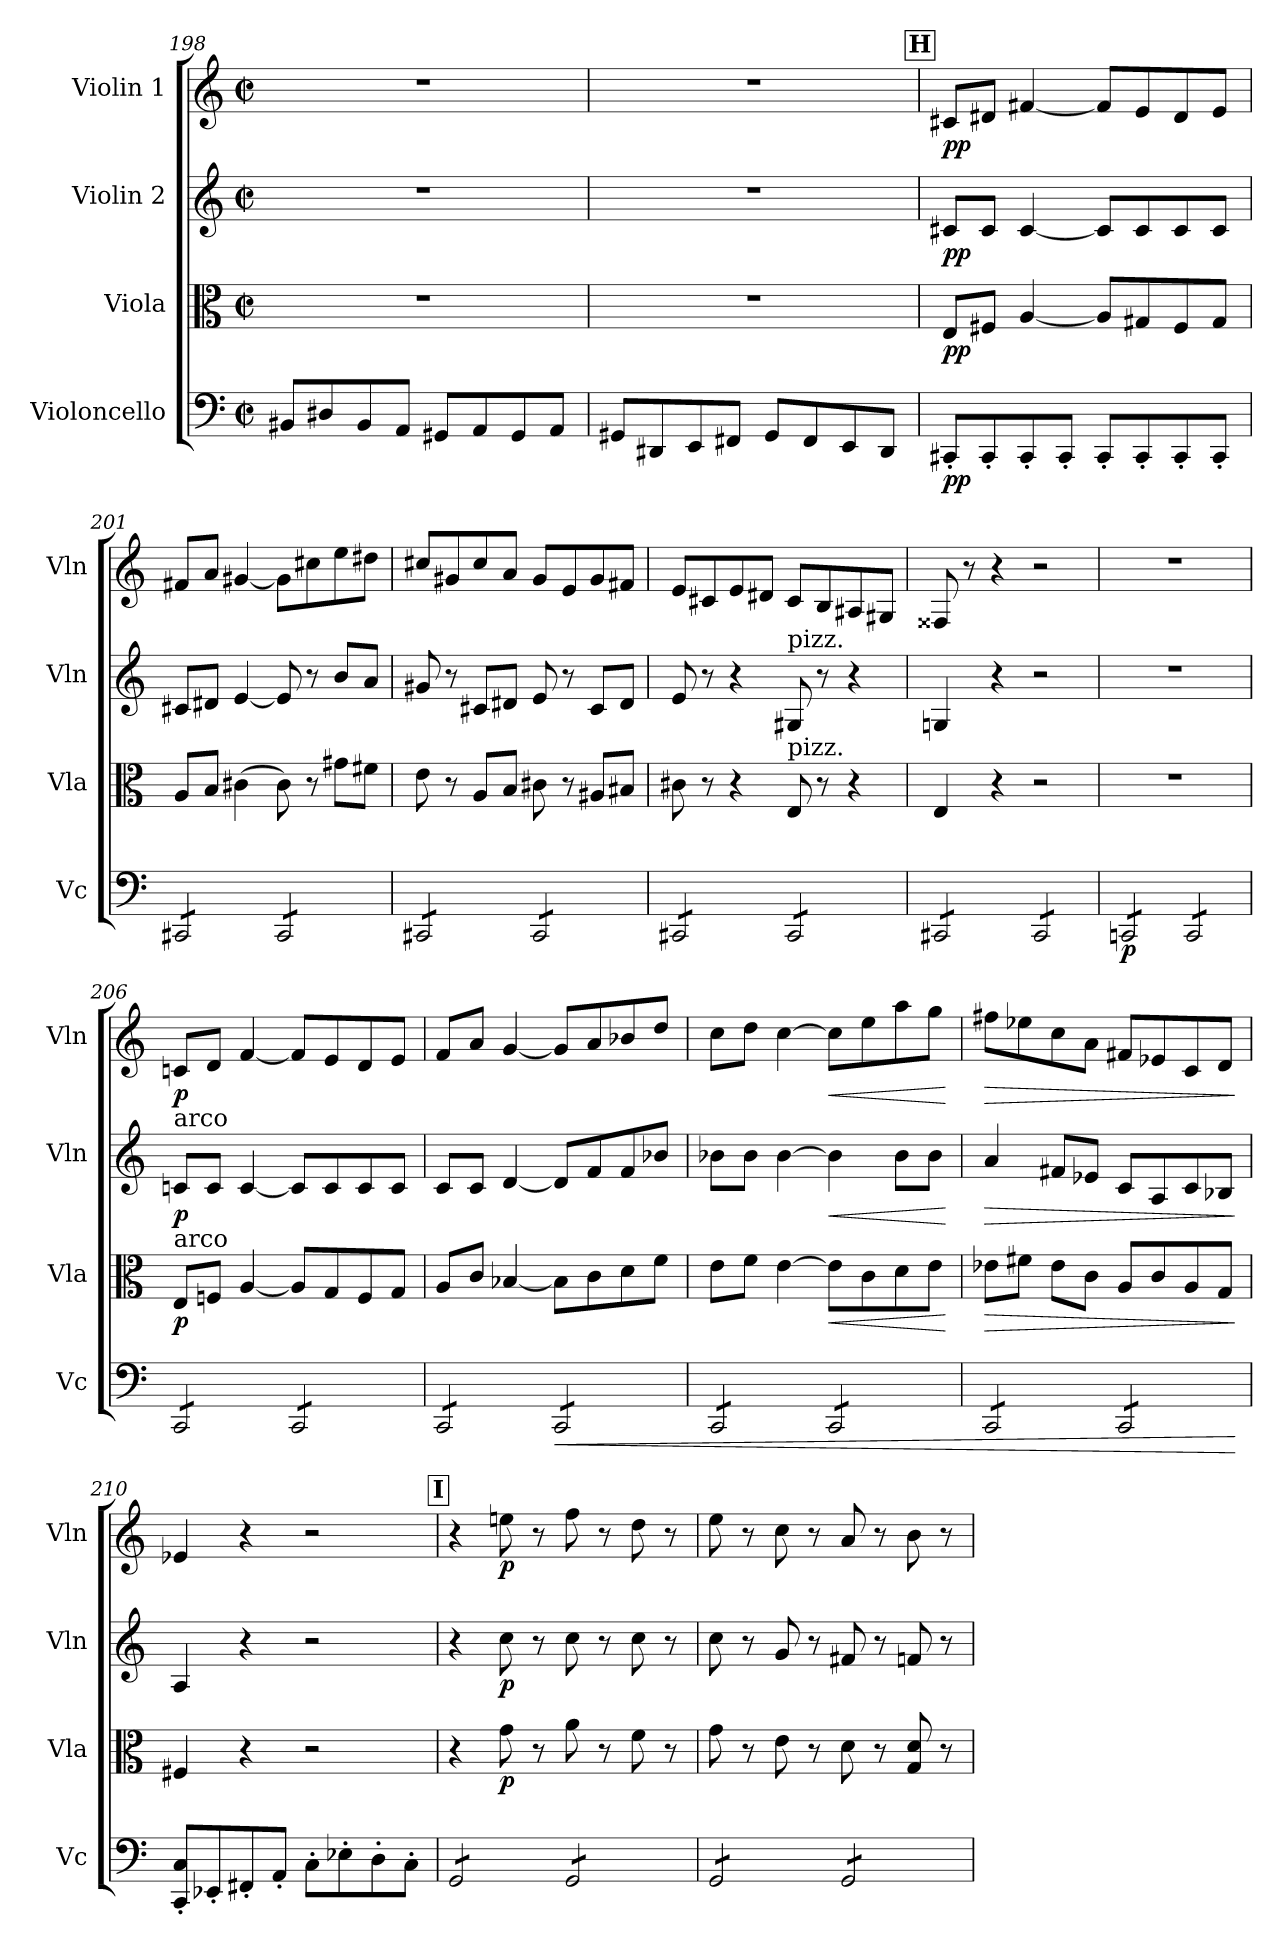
**kern	**dynam	**kern	**dynam	**kern	**dynam	**kern	**dynam
*part4	*part4	*part3	*part3	*part2	*part2	*part1	*part1
*staff4	*staff4	*staff3	*staff3	*staff2	*staff2	*staff1	*staff1
*I"Violoncello	*	*I"Viola	*	*I"Violin 2	*	*I"Violin 1	*
*I'Vc	*	*I'Vla	*	*I'Vln	*	*I'Vln	*
*clefF4	*	*clefC3	*	*clefG2	*	*clefG2	*
*k[]	*	*k[]	*	*k[]	*	*k[]	*
*M2/2	*	*M2/2	*	*M2/2	*	*M2/2	*
*met(c|)	*	*met(c|)	*	*met(c|)	*	*met(c|)	*
=198	=198	=198	=198	=198	=198	=198	=198
8BB#X/L	.	1r	.	1r	.	1r	.
8D#X/	.	.	.	.	.	.	.
8BB#/	.	.	.	.	.	.	.
8AA/J	.	.	.	.	.	.	.
8GG#X/L	.	.	.	.	.	.	.
8AA/	.	.	.	.	.	.	.
8GG#/	.	.	.	.	.	.	.
8AA/J	.	.	.	.	.	.	.
=199	=199	=199	=199	=199	=199	=199	=199
8GG#X/L	.	1r	.	1r	.	1r	.
8DD#X/	.	.	.	.	.	.	.
8EE/	.	.	.	.	.	.	.
8FF#X/J	.	.	.	.	.	.	.
8GG#/L	.	.	.	.	.	.	.
8FF#/	.	.	.	.	.	.	.
8EE/	.	.	.	.	.	.	.
8DD#/J	.	.	.	.	.	.	.
!!LO:LB:g=z
!!LO:REH:place=s1:a:B:cj:fs=14:t=H
=200	=200	=200	=200	=200	=200	=200	=200
!	!LO:DY:b	!	!LO:DY:b	!	!LO:DY:b	!	!LO:DY:b
8CC#X'/L	pp	8E/L	pp	8c#X/L	pp	8c#X/L	pp
8CC#'/	.	8F#X/J	.	8c#/J	.	8d#X/J	.
8CC#'/	.	[4A/	.	[4c#/	.	[4f#X/	.
8CC#'/J	.	.	.	.	.	.	.
8CC#'/L	.	8A/L]	.	8c#/L]	.	8f#/L]	.
8CC#'/	.	8G#X/	.	8c#/	.	8e/	.
8CC#'/	.	8F#/	.	8c#/	.	8d#/	.
8CC#'/J	.	8G#/J	.	8c#/J	.	8e/J	.
!!LO:PB:g=z
=201	=201	=201	=201	=201	=201	=201	=201
*tremolo	*	*	*	*	*	*	*
8CC#X/L	.	8A/L	.	8c#X/L	.	8f#X/L	.
8CC#X/	.	8B/J	.	8d#X/J	.	8a/J	.
8CC#X/	.	(4c#X\	.	[4e/	.	[4g#X/	.
8CC#X/J	.	.	.	.	.	.	.
8CC#/L	.	8c#\)	.	8e/]	.	8g#\L]	.
8CC#/	.	8r	.	8r	.	8cc#X\	.
8CC#/	.	8g#X\L	.	8b/L	.	8ee\	.
8CC#/J	.	8f#X\J	.	8a/J	.	8dd#X\J	.
=202	=202	=202	=202	=202	=202	=202	=202
8CC#X/L	.	8e\	.	8g#X/	.	8cc#X/L	.
8CC#X/	.	8r	.	8r	.	8g#X/	.
8CC#X/	.	8A/L	.	8c#X/L	.	8cc#/	.
8CC#X/J	.	8B/J	.	8d#X/J	.	8a/J	.
8CC#/L	.	8c#X\	.	8e/	.	8g#/L	.
8CC#/	.	8r	.	8r	.	8e/	.
8CC#/	.	8A#X/L	.	8c#/L	.	8g#/	.
8CC#/J	.	8B#X/J	.	8d#/J	.	8f#X/J	.
=203	=203	=203	=203	=203	=203	=203	=203
8CC#X/L	.	8c#X\	.	8e/	.	8e/L	.
8CC#X/	.	8r	.	8r	.	8c#X/	.
8CC#X/	.	4r	.	4r	.	8e/	.
8CC#X/J	.	.	.	.	.	8d#X/J	.
!	!	!	!	!LO:TX:a:t=pizz.	!	!	!
!	!	!LO:TX:a:t=pizz.	!	!	!	!	!
8CC#/L	.	8E/	.	8G#X/	.	8c#/L	.
8CC#/	.	8r	.	8r	.	8B/	.
8CC#/	.	4r	.	4r	.	8A#X/	.
8CC#/J	.	.	.	.	.	8G#X/J	.
=204	=204	=204	=204	=204	=204	=204	=204
8CC#X/L	.	4E/	.	4Gn/	.	8F##X/	.
8CC#X/	.	.	.	.	.	8r	.
8CC#X/	.	4r	.	4r	.	4r	.
8CC#X/J	.	.	.	.	.	.	.
8CC#/L	.	2r	.	2r	.	2r	.
8CC#/	.	.	.	.	.	.	.
8CC#/	.	.	.	.	.	.	.
8CC#/J	.	.	.	.	.	.	.
=205	=205	=205	=205	=205	=205	=205	=205
!	!LO:DY:b	!	!	!	!	!	!
8CCn/L	p	1r	.	1r	.	1r	.
8CCn/	.	.	.	.	.	.	.
8CCn/	.	.	.	.	.	.	.
8CCn/J	.	.	.	.	.	.	.
8CC/L	.	.	.	.	.	.	.
8CC/	.	.	.	.	.	.	.
8CC/	.	.	.	.	.	.	.
8CC/J	.	.	.	.	.	.	.
=206	=206	=206	=206	=206	=206	=206	=206
!	!	!	!	!LO:TX:a:t=arco	!	!	!
!	!	!LO:TX:a:t=arco	!	!	!	!	!
!	!	!	!LO:DY:b	!	!LO:DY:b	!	!LO:DY:b
8CC/L	.	8E/L	p	8cn/L	p	8cn/L	p
8CC/	.	8Fn/J	.	8c/J	.	8d/J	.
8CC/	.	[4A/	.	[4c/	.	[4f/	.
8CC/J	.	.	.	.	.	.	.
8CC/L	.	8A/L]	.	8c/L]	.	8f/L]	.
8CC/	.	8G/	.	8c/	.	8e/	.
8CC/	.	8F/	.	8c/	.	8d/	.
8CC/J	.	8G/J	.	8c/J	.	8e/J	.
!!LO:LB:g=z
=207	=207	=207	=207	=207	=207	=207	=207
8CC/L	.	8A/L	.	8c/L	.	8f/L	.
8CC/	.	8c/J	.	8c/J	.	8a/J	.
8CC/	.	[4B-X/	.	[4d/	.	[4g/	.
8CC/J	.	.	.	.	.	.	.
!	!LO:HP:b	!	!	!	!	!	!
8CC/L	<	8B-\L]	.	8d/L]	.	8g/L]	.
8CC/	.	8c\	.	8f/	.	8a/	.
8CC/	.	8d\	.	8f/	.	8b-X/	.
8CC/J	.	8f\J	.	8b-X/J	.	8dd/J	.
=208	=208	=208	=208	=208	=208	=208	=208
8CC/L	.	8e\L	.	8b-X\L	.	8cc\L	.
8CC/	.	8f\J	.	8b-\J	.	8dd\J	.
8CC/	.	[4e\	.	[4b-\	.	[4cc\	.
8CC/J	.	.	.	.	.	.	.
!	!	!	!LO:HP:b	!	!LO:HP:b	!	!LO:HP:b
8CC/L	.	8e\L]	<	4b-\]	<	8cc\L]	<
8CC/	.	8c\	.	.	.	8ee\	.
8CC/	.	8d\	.	8b-\L	.	8aa\	.
8CC/J	.	8e\J	.	8b-\J	.	8gg\J	.
.	.	.	[	.	[	.	[
=209	=209	=209	=209	=209	=209	=209	=209
!	!	!	!LO:HP:b	!	!LO:HP:b	!	!LO:HP:b
8CC/L	.	8e-X\L	>	4a/	>	8ff#X\L	>
8CC/	.	8f#X\J	.	.	.	8ee-X\	.
8CC/	.	8e-\L	.	8f#X/L	.	8cc\	.
8CC/J	.	8c\J	.	8e-X/J	.	8a\J	.
8CC/L	.	8A/L	.	8c/L	.	8f#X/L	.
8CC/	.	8c/	.	8A/	.	8e-X/	.
8CC/	.	8A/	.	8c/	.	8c/	.
8CC/J	.	8G/J	.	8B-X/J	.	8d/J	.
*Xtremolo	*	*	*	*	*	*	*
.	[	.	]	.	]	.	]
=210	=210	=210	=210	=210	=210	=210	=210
8CC/' 8C/'L	.	4F#X/	.	4A/	.	4e-X/	.
8EE-X'/	.	.	.	.	.	.	.
8FF#X'/	.	4r	.	4r	.	4r	.
8AA'/J	.	.	.	.	.	.	.
8C'\L	.	2r	.	2r	.	2r	.
8E-X'\	.	.	.	.	.	.	.
8D'\	.	.	.	.	.	.	.
8C'\J	.	.	.	.	.	.	.
!!LO:REH:place=s1:a:B:cj:fs=14:t=I
=211	=211	=211	=211	=211	=211	=211	=211
*tremolo	*	*	*	*	*	*	*
8GG/L	.	4r	.	4r	.	4r	.
8GG/	.	.	.	.	.	.	.
!	!	!	!LO:DY:b	!	!LO:DY:b	!	!LO:DY:b
8GG/	.	8g\	p	8cc\	p	8een\	p
8GG/J	.	8r	.	8r	.	8r	.
8GG/L	.	8a\	.	8cc\	.	8ff\	.
8GG/	.	8r	.	8r	.	8r	.
8GG/	.	8f\	.	8cc\	.	8dd\	.
8GG/J	.	8r	.	8r	.	8r	.
!!LO:LB:g=z
=212	=212	=212	=212	=212	=212	=212	=212
8GG/L	.	8g\	.	8cc\	.	8ee\	.
8GG/	.	8r	.	8r	.	8r	.
8GG/	.	8e\	.	8g/	.	8cc\	.
8GG/J	.	8r	.	8r	.	8r	.
8GG/L	.	8d\	.	8f#X/	.	8a/	.
8GG/	.	8r	.	8r	.	8r	.
8GG/	.	8G/ 8d/	.	8fn/	.	8b\	.
8GG/J	.	8r	.	8r	.	8r	.
*Xtremolo	*	*	*	*	*	*	*
=	=	=	=	=	=	=	=
*-	*-	*-	*-	*-	*-	*-	*-
